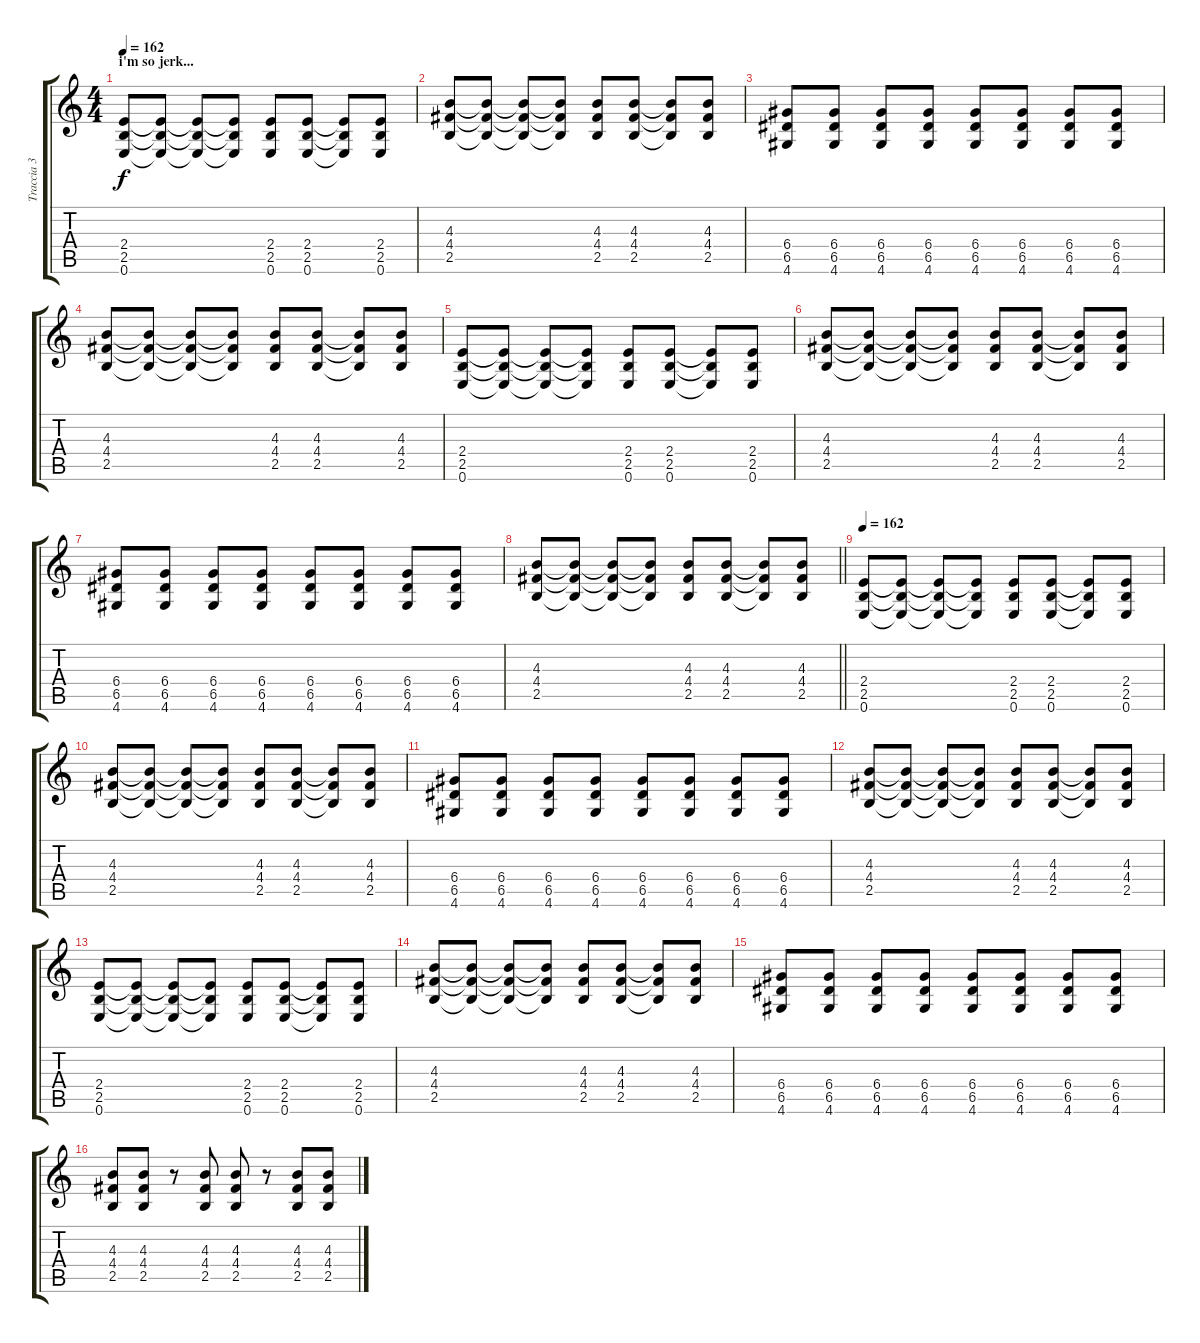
\track ("Traccia 3" "Traccia 3") {instrument distortionguitar}
\staff {score tabs}
\tuning (E4 B3 G3 D3 A2 E2) {hide}
\ts (4 4)
\section ("" "i'm so jerk...")
\tempo 162
\clef g2
\ks c
(2.4 2.5 0.6).8{dy f} (2.4{t} 2.5{t} 0.6{t}).8 (2.4{t} 2.5{t} 0.6{t}).8 (2.4{t} 2.5{t} 0.6{t}).8 (2.4 2.5 0.6).8 (2.4 2.5 0.6).8 (2.4{t} 2.5{t} 0.6{t}).8 (2.4 2.5 0.6).8 |
(4.3 4.4 2.5).8 (4.3{t} 4.4{t} 2.5{t}).8 (4.3{t} 4.4{t} 2.5{t}).8 (4.3{t} 4.4{t} 2.5{t}).8 (4.3 4.4 2.5).8 (4.3 4.4 2.5).8 (4.3{t} 4.4{t} 2.5{t}).8 (4.3 4.4 2.5).8 |
(6.4 6.5 4.6).8 (6.4 6.5 4.6).8 (6.4 6.5 4.6).8 (6.4 6.5 4.6).8 (6.4 6.5 4.6).8 (6.4 6.5 4.6).8 (6.4 6.5 4.6).8 (6.4 6.5 4.6).8 |
(4.3 4.4 2.5).8 (4.3{t} 4.4{t} 2.5{t}).8 (4.3{t} 4.4{t} 2.5{t}).8 (4.3{t} 4.4{t} 2.5{t}).8 (4.3 4.4 2.5).8 (4.3 4.4 2.5).8 (4.3{t} 4.4{t} 2.5{t}).8 (4.3 4.4 2.5).8 |
(2.4 2.5 0.6).8 (2.4{t} 2.5{t} 0.6{t}).8 (2.4{t} 2.5{t} 0.6{t}).8 (2.4{t} 2.5{t} 0.6{t}).8 (2.4 2.5 0.6).8 (2.4 2.5 0.6).8 (2.4{t} 2.5{t} 0.6{t}).8 (2.4 2.5 0.6).8 |
(4.3 4.4 2.5).8 (4.3{t} 4.4{t} 2.5{t}).8 (4.3{t} 4.4{t} 2.5{t}).8 (4.3{t} 4.4{t} 2.5{t}).8 (4.3 4.4 2.5).8 (4.3 4.4 2.5).8 (4.3{t} 4.4{t} 2.5{t}).8 (4.3 4.4 2.5).8 |
(6.4 6.5 4.6).8 (6.4 6.5 4.6).8 (6.4 6.5 4.6).8 (6.4 6.5 4.6).8 (6.4 6.5 4.6).8 (6.4 6.5 4.6).8 (6.4 6.5 4.6).8 (6.4 6.5 4.6).8 |
\barLineRight lightlight
(4.3 4.4 2.5).8 (4.3{t} 4.4{t} 2.5{t}).8 (4.3{t} 4.4{t} 2.5{t}).8 (4.3{t} 4.4{t} 2.5{t}).8 (4.3 4.4 2.5).8 (4.3 4.4 2.5).8 (4.3{t} 4.4{t} 2.5{t}).8 (4.3 4.4 2.5).8 |
\tempo 162
(2.4 2.5 0.6).8 (2.4{t} 2.5{t} 0.6{t}).8 (2.4{t} 2.5{t} 0.6{t}).8 (2.4{t} 2.5{t} 0.6{t}).8 (2.4 2.5 0.6).8 (2.4 2.5 0.6).8 (2.4{t} 2.5{t} 0.6{t}).8 (2.4 2.5 0.6).8 |
(4.3 4.4 2.5).8 (4.3{t} 4.4{t} 2.5{t}).8 (4.3{t} 4.4{t} 2.5{t}).8 (4.3{t} 4.4{t} 2.5{t}).8 (4.3 4.4 2.5).8 (4.3 4.4 2.5).8 (4.3{t} 4.4{t} 2.5{t}).8 (4.3 4.4 2.5).8 |
(6.4 6.5 4.6).8 (6.4 6.5 4.6).8 (6.4 6.5 4.6).8 (6.4 6.5 4.6).8 (6.4 6.5 4.6).8 (6.4 6.5 4.6).8 (6.4 6.5 4.6).8 (6.4 6.5 4.6).8 |
(4.3 4.4 2.5).8 (4.3{t} 4.4{t} 2.5{t}).8 (4.3{t} 4.4{t} 2.5{t}).8 (4.3{t} 4.4{t} 2.5{t}).8 (4.3 4.4 2.5).8 (4.3 4.4 2.5).8 (4.3{t} 4.4{t} 2.5{t}).8 (4.3 4.4 2.5).8 |
(2.4 2.5 0.6).8 (2.4{t} 2.5{t} 0.6{t}).8 (2.4{t} 2.5{t} 0.6{t}).8 (2.4{t} 2.5{t} 0.6{t}).8 (2.4 2.5 0.6).8 (2.4 2.5 0.6).8 (2.4{t} 2.5{t} 0.6{t}).8 (2.4 2.5 0.6).8 |
(4.3 4.4 2.5).8 (4.3{t} 4.4{t} 2.5{t}).8 (4.3{t} 4.4{t} 2.5{t}).8 (4.3{t} 4.4{t} 2.5{t}).8 (4.3 4.4 2.5).8 (4.3 4.4 2.5).8 (4.3{t} 4.4{t} 2.5{t}).8 (4.3 4.4 2.5).8 |
(6.4 6.5 4.6).8 (6.4 6.5 4.6).8 (6.4 6.5 4.6).8 (6.4 6.5 4.6).8 (6.4 6.5 4.6).8 (6.4 6.5 4.6).8 (6.4 6.5 4.6).8 (6.4 6.5 4.6).8 |
(4.3 4.4 2.5).8 (4.3 4.4 2.5).8 r.8 (4.3 4.4 2.5).8 (4.3 4.4 2.5).8 r.8 (4.3 4.4 2.5).8 (4.3 4.4 2.5).8
